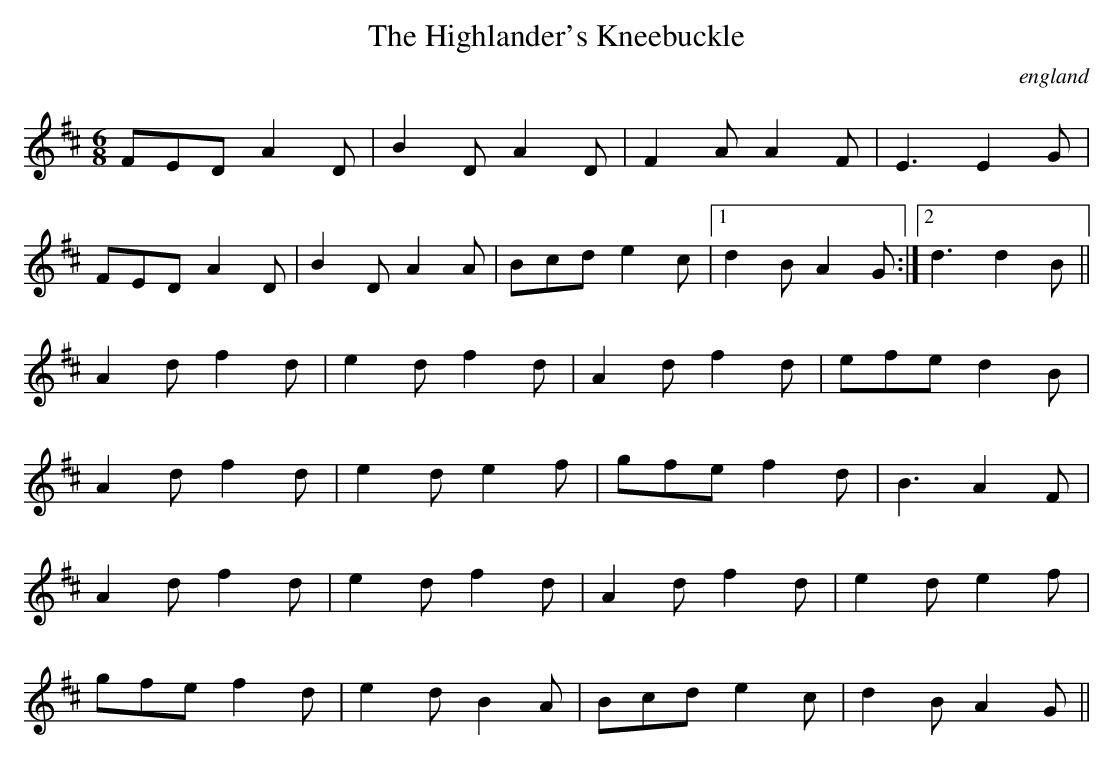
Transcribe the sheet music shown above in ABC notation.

X:1
T:Highlander's Kneebuckle, The
O:england
M:6/8
K:D
FED A2D|B2D A2D|F2A A2F|E3 E2G|
FED A2D|B2D A2A|Bcd e2c|1 d2B A2G:|2 d3 d2B||
A2d f2d|e2d f2d|A2d f2d|efe d2B|
A2d f2d|e2d e2f|gfe f2d|B3 A2F|
A2d f2d|e2d f2d|A2d f2d|e2d e2f|
gfe f2d|e2d B2A|Bcd e2c|d2B A2G||
